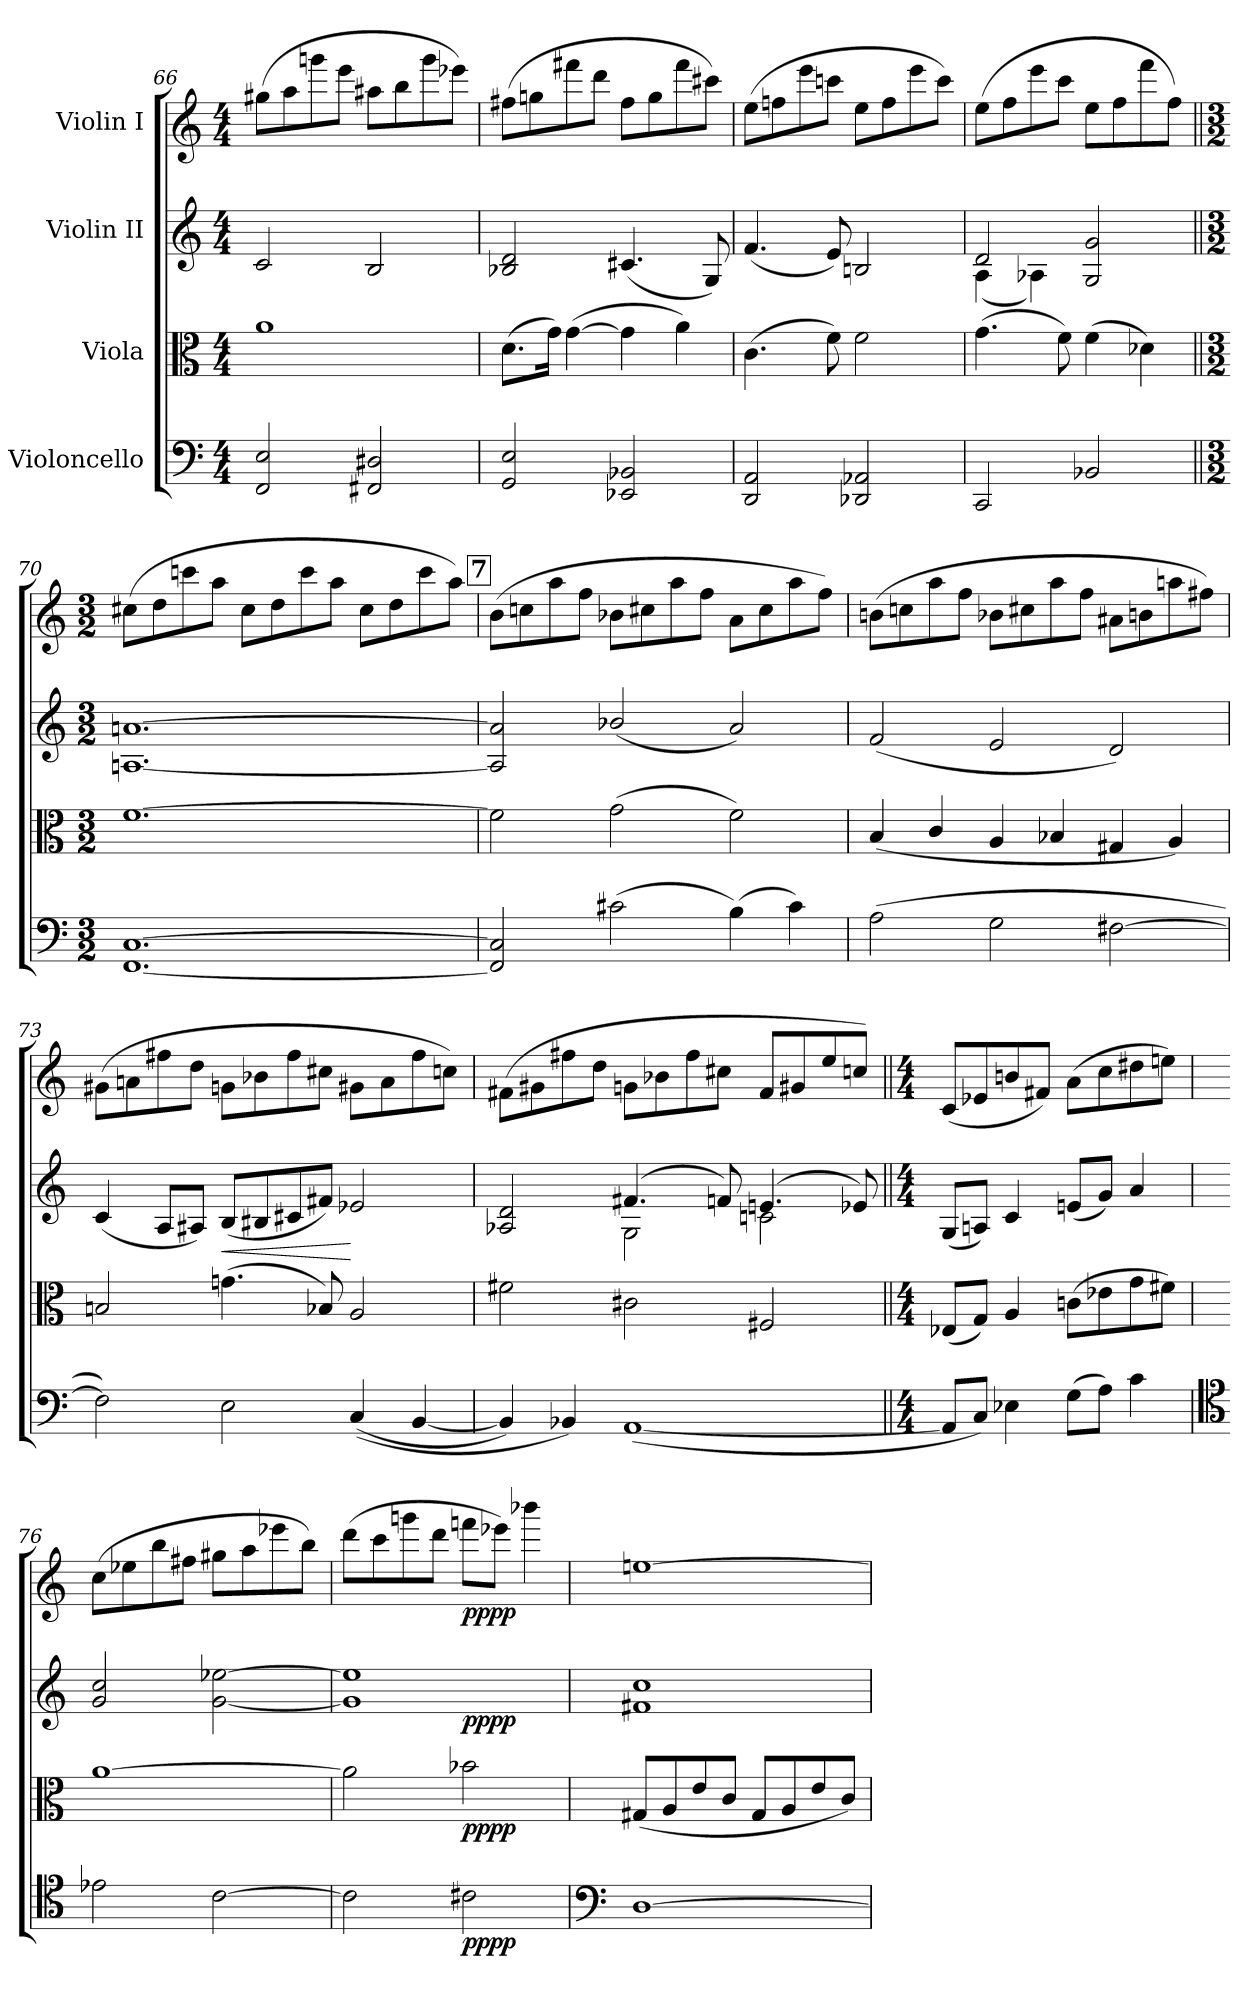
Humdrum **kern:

**kern	**dynam	**kern	**dynam	**kern	**dynam	**kern	**dynam
*part4	*part4	*part3	*part3	*part2	*part2	*part1	*part1
*staff4	*staff4	*staff3	*staff3	*staff2	*staff2	*staff1	*staff1
*I"Violoncello	*	*I"Viola	*	*I"Violin II	*	*I"Violin I	*
*clefF4	*	*clefC3	*	*clefG2	*	*clefG2	*
*k[]	*	*k[]	*	*k[]	*	*k[]	*
*M4/4	*	*M4/4	*	*M4/4	*	*M4/4	*
=66	=66	=66	=66	=66	=66	=66	=66
2FF/ 2E/	.	1a	.	2c/	.	(>8gg#X\L	.
.	.	.	.	.	.	8aa\	.
.	.	.	.	.	.	8gggni\	.
.	.	.	.	.	.	8eee\J	.
2FF#X/ 2D#X/	.	.	.	2B/	.	8aa#X\L	.
.	.	.	.	.	.	8bb\	.
.	.	.	.	.	.	8ggg\	.
.	.	.	.	.	.	8eee-X\J)	.
=67	=67	=67	=67	=67	=67	=67	=67
2GG/ 2E/	.	(>8.d\L	.	2B-X/ 2d/	.	(>8ff#X\L	.
.	.	.	.	.	.	8ggni\	.
.	.	16g\Jk)	.	.	.	.	.
.	.	(>[4g\	.	.	.	8fff#X\	.
.	.	.	.	.	.	8ddd\J	.
2EE-X/ 2BB-X/	.	4g\]	.	(<4.c#X/	.	8ff#\L	.
.	.	.	.	.	.	8gg\	.
.	.	4a\)	.	.	.	8fff#\	.
.	.	.	.	8G/)	.	8ccc#X\J)	.
!!LO:LB:g=z
=68	=68	=68	=68	=68	=68	=68	=68
2DD/ 2AA/	.	(>4.c\	.	(<4.f/	.	(>8ee\L	.
.	.	.	.	.	.	8ffni\	.
.	.	.	.	.	.	8eee\	.
.	.	8f\)	.	8e/)	.	8cccni\J	.
2DD-X/ 2AA-X/	.	2f\	.	2Bni/	.	8ee\L	.
.	.	.	.	.	.	8ff\	.
.	.	.	.	.	.	8eee\	.
.	.	.	.	.	.	8ccc\J)	.
=69	=69	=69	=69	=69	=69	=69	=69
*	*	*	*	*^	*	*	*
2CC/	.	(>4.g\	.	2d/	(<4A\	.	(>8ee\L	.
.	.	.	.	.	.	.	8ff\	.
.	.	.	.	.	4A-X\)	.	8eee\	.
.	.	8f\)	.	.	.	.	8ccc\J	.
2BB-X/	.	(>4f\	.	2G/ 2g/	2ryy	.	8ee\L	.
.	.	.	.	.	.	.	8ff\	.
.	.	4d-X\)	.	.	.	.	8fff\	.
.	.	.	.	.	.	.	8ff\J)	.
*	*	*	*	*v	*v	*	*	*
=70||	=70||	=70||	=70||	=70||	=70||	=70||	=70||
*M3/2	*	*M3/2	*	*M3/2	*	*M3/2	*
[1.FF [1.C	.	[1.f	.	[1.Ani [1.ani	.	(>8cc#X\L	.
.	.	.	.	.	.	8dd\	.
.	.	.	.	.	.	8cccni\	.
.	.	.	.	.	.	8aa\J	.
.	.	.	.	.	.	8cc#i\L	.
.	.	.	.	.	.	8dd\	.
.	.	.	.	.	.	8ccc\	.
.	.	.	.	.	.	8aa\J	.
.	.	.	.	.	.	8cc#\L	.
.	.	.	.	.	.	8dd\	.
.	.	.	.	.	.	8ccc\	.
.	.	.	.	.	.	8aa\J)	.
!!LO:LB:g=z
!!LO:REH:place=s1:a:fs=14:t=7
=71	=71	=71	=71	=71	=71	=71	=71
2FF/] 2C/]	.	2f\]	.	2A/] 2a/]	.	(>8b\L	.
.	.	.	.	.	.	8ccni\	.
.	.	.	.	.	.	8aa\	.
.	.	.	.	.	.	8ff\J	.
(>2c#X\	.	(>2g\	.	(<2b-X/	.	8b-X\L	.
.	.	.	.	.	.	8cc#X\	.
.	.	.	.	.	.	8aa\	.
.	.	.	.	.	.	8ff\J	.
(>4B\)	.	2f\)	.	2a/)	.	8a\L	.
.	.	.	.	.	.	8cc#\	.
4c#\)	.	.	.	.	.	8aa\	.
.	.	.	.	.	.	8ff\J)	.
=72	=72	=72	=72	=72	=72	=72	=72
(>2A\	.	(<4B/	.	(<2f/	.	(>8bni\L	.
.	.	.	.	.	.	8ccni\	.
.	.	4c/	.	.	.	8aa\	.
.	.	.	.	.	.	8ff\J	.
2G\	.	4A/	.	2e/	.	8b-X\L	.
.	.	.	.	.	.	8cc#X\	.
.	.	4B-X/	.	.	.	8aa\	.
.	.	.	.	.	.	8ff\J	.
[2F#X\	.	4G#X/	.	2d/)	.	8a#X\L	.
.	.	.	.	.	.	8bn\	.
.	.	4A/)	.	.	.	8aani\	.
.	.	.	.	.	.	8ff#X\J)	.
!!LO:PB:g=z
=73	=73	=73	=73	=73	=73	=73	=73
2F#\])	.	2Bni/	.	(<4c/	.	(>8g#X\L	.
.	.	.	.	.	.	8ani\	.
.	.	.	.	8A/L	.	8ff#X\	.
.	.	.	.	8A#X/J)	.	8dd\J	.
!	!	!	!	!	!LO:HP:b	!	!
2E\	.	(>4.gni\	.	(<8B/L	<	8gn\L	.
.	.	.	.	8B#X/	.	8b-X\	.
.	.	.	.	8c#X/	.	8ff#\	.
.	.	8B-X/)	.	8f#X/J)	.	8cc#X\J	.
(<(<4C/	.	2A/	.	2e-X/	[	8g#X\L	.
.	.	.	.	.	.	8a\	.
[4BB/	.	.	.	.	.	8ff#\	.
.	.	.	.	.	.	8ccn\J)	.
=74	=74	=74	=74	=74	=74	=74	=74
*	*	*	*	*^	*	*	*
4BB/])	.	2f#X\	.	2A-X/ 2d/	2ryy	.	(>8f#X\L	.
.	.	.	.	.	.	.	8g#X\	.
4BB-X/)	.	.	.	.	.	.	8ff#X\	.
.	.	.	.	.	.	.	8dd\J	.
(<[1AA	.	2c#X\	.	(>4.f#X/	2G\	.	8gn\L	.
.	.	.	.	.	.	.	8b-X\	.
.	.	.	.	.	.	.	8ff#\	.
.	.	.	.	8fn/)	.	.	8cc#X\J	.
.	.	2F#X/	.	(>4.eni/	2cni\	.	8f#/L	.
.	.	.	.	.	.	.	8g#X/	.
.	.	.	.	.	.	.	8ee/	.
.	.	.	.	8e-X/)	.	.	8ccn/J)	.
*	*	*	*	*v	*v	*	*	*
!!LO:LB:g=z
=75||	=75||	=75||	=75||	=75||	=75||	=75||	=75||
*M4/4	*	*M4/4	*	*M4/4	*	*M4/4	*
8AA/L]	.	(<8E-X/L	.	(<8G/L	.	(<8c/L	.
8C/J)	.	8G/J)	.	8Ani/J)	.	8e-X/	.
4E-X\	.	4A/	.	4c/	.	8bni/	.
.	.	.	.	.	.	8f#X/J)	.
(>8G\L	.	(>8cni\L	.	(<8eni/L	.	(>8a\L	.
8A\J)	.	8e-X\	.	8g/J)	.	8cc\	.
4c\	.	8g\	.	4a/	.	8dd#X\	.
.	.	8f#X\J)	.	.	.	8eeni\J)	.
=76	=76	=76	=76	=76	=76	=76	=76
*clefC4	*	*	*	*	*	*	*
2e-X\	.	[1a	.	2g/ 2cc/	.	(>8cc\L	.
.	.	.	.	.	.	8ee-X\	.
.	.	.	.	.	.	8bb\	.
.	.	.	.	.	.	8ff#X\J	.
[2c\	.	.	.	[2g\ [2ee-X\	.	8gg#X\L	.
.	.	.	.	.	.	8aa\	.
.	.	.	.	.	.	8eee-X\	.
.	.	.	.	.	.	8bb\J)	.
=77	=77	=77	=77	=77	=77	=77	=77
*	*	*	*	*^	*	*	*
2c\]	.	2a\]	.	1g] 1ee-]	2ryy	.	(>8ddd\L	.
.	.	.	.	.	.	.	8ccc\	.
.	.	.	.	.	.	.	8gggni\	.
.	.	.	.	.	.	.	8ddd\J	.
!	!LO:DY:b	!	!LO:DY:b	!	!	!LO:DY:b	!	!LO:DY:b
2c#X\	pppp	2b-X\	pppp	.	2ryy	pppp	8fffni\L	pppp
.	.	.	.	.	.	.	8eee-X\J)	.
.	.	.	.	.	.	.	4bbb-X\	.
*	*	*	*	*v	*v	*	*	*
!!LO:LB:g=z
=78	=78	=78	=78	=78	=78	=78	=78
*clefF4	*	*	*	*	*	*	*
[1D	.	(<8G#X/L	.	1f#X 1cc	.	[1eeni	.
.	.	8A/	.	.	.	.	.
.	.	8e/	.	.	.	.	.
.	.	8c/J	.	.	.	.	.
.	.	8G#/L	.	.	.	.	.
.	.	8A/	.	.	.	.	.
.	.	8e/	.	.	.	.	.
.	.	8c/J)	.	.	.	.	.
=	=	=	=	=	=	=	=
*-	*-	*-	*-	*-	*-	*-	*-
